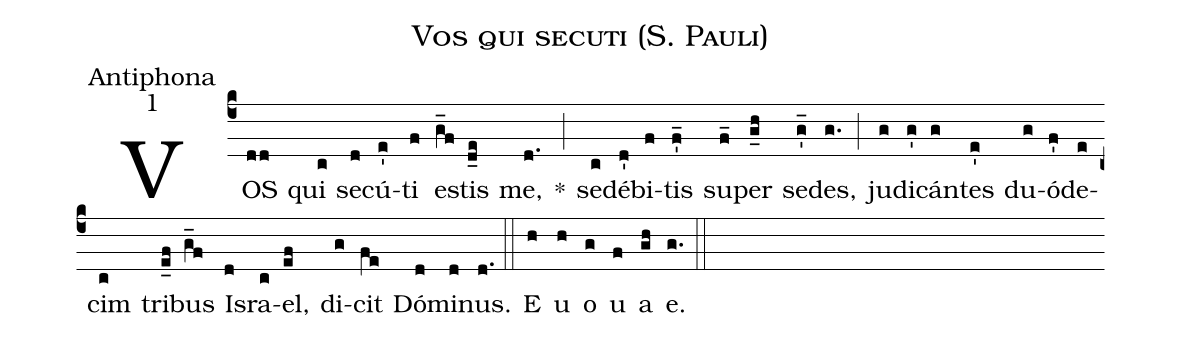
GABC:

name:Vos qui secuti (S. Pauli);
office-part:Antiphona;
mode:1;
%%
(c4) VOS(dd) qui(c) se(d)cú(e')ti(f) e(g_f)stis(d_e) me,(d.) *(;) se(c)dé(d')bi(f)tis(f'_) su(f_)per(g_h) se(g'_)des,(g.) (;) ju(g)di(g')cán(g)tes(e') du(g)ó(f')de(e)cim(c) tri(e_f)bus(g_f) Is(d)ra(c)el,(ef) di(g)cit(fe) Dó(d)mi(d)nus.(d.) (::) <eu>E(h) u(h) o(g) u(f) a(gh) e.</eu>(g.) (::)
